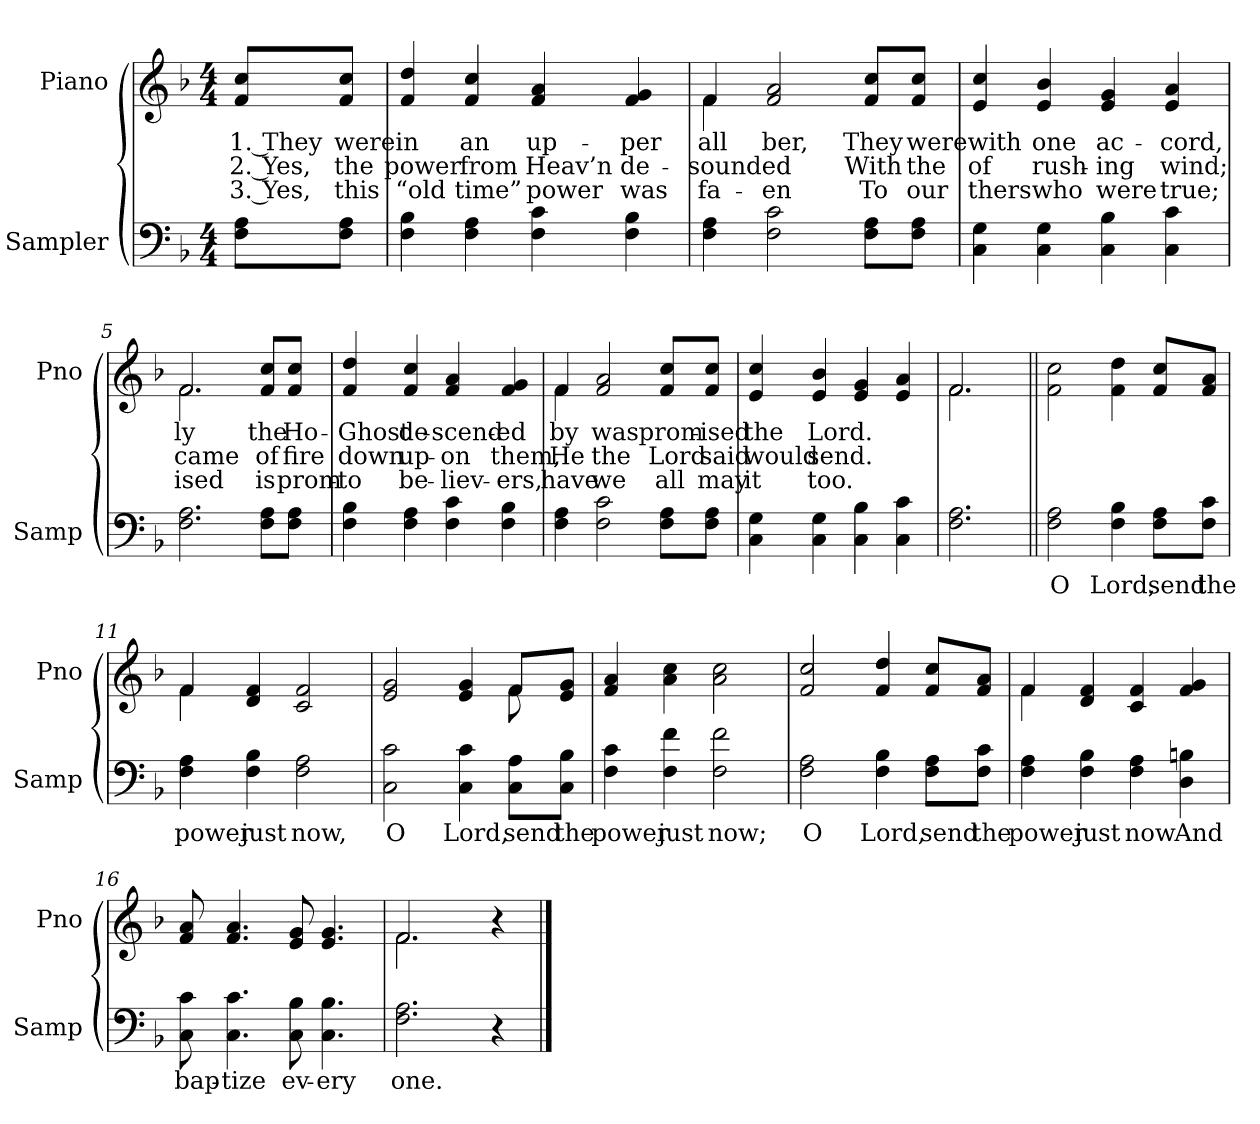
**kern	**text	**kern	**text	**text	**text
*part2	*part2	*part1	*part1	*part1	*part1
*staff2	*staff2	*staff1	*staff1	*staff1	*staff1
*I"Sampler	*	*I"Piano	*	*	*
*I'Samp	*	*I'Pno	*	*	*
*clefF4	*	*clefG2	*	*	*
*k[b-]	*	*k[b-]	*	*	*
*F:	*	*F:	*	*	*
*M4/4	*	*M4/4	*	*	*
=1	=1	=1	=1	=1	=1
8F\ 8A\L	.	8f/ 8cc/L	1. They	2. Yes,	3. Yes,
8F\ 8A\J	.	8f/ 8cc/J	were	the	this
=2	=2	=2	=2	=2	=2
4F 4B-	.	4f 4dd	in	power	“old
4F 4A	.	4f 4cc	an	from	time”
4F 4c	.	4f 4a	up-	Heav’n	power
4F 4B-	.	4f 4g	-per	de-	was
=3	=3	=3	=3	=3	=3
*	*	*^	*	*	*
4F 4A	.	4f/	4f	all	sound	fa-
2F 2c	.	2f 2a	2.ryy	-ber,	-ed	-en
8F\ 8A\L	.	8f/ 8cc/L	.	They	With	To
8F\ 8A\J	.	8f/ 8cc/J	.	were	the	our
*	*	*v	*v	*	*	*
=4	=4	=4	=4	=4	=4
4C 4G	.	4e 4cc	with	of	-thers
4C 4G	.	4e 4b-	one	rush-	who
4C 4B-	.	4e 4g	ac-	-ing	were
4C 4c	.	4e 4a	-cord,	wind;	true;
=5	=5	=5	=5	=5	=5
*	*	*^	*	*	*
2.F 2.A	.	2.f/	2.f	-ly	came	-ised
8F\ 8A\L	.	8f/ 8cc/L	4ryy	the	of	is
8F\ 8A\J	.	8f/ 8cc/J	.	Ho-	fire	prom-
*	*	*v	*v	*	*	*
=6	=6	=6	=6	=6	=6
4F 4B-	.	4f 4dd	Ghost	down	to
4F 4A	.	4f 4cc	de-	up-	be-
4F 4c	.	4f 4a	-scend-	-on	-liev-
4F 4B-	.	4f 4g	-ed	them,	-ers,
=7	=7	=7	=7	=7	=7
*	*	*^	*	*	*
4F 4A	.	4f/	4f	by	He	have
2F 2c	.	2f 2a	2.ryy	was	the	we
8F\ 8A\L	.	8f/ 8cc/L	.	prom-	Lord	all
8F\ 8A\J	.	8f/ 8cc/J	.	-ised	said	may
*	*	*v	*v	*	*	*
=8	=8	=8	=8	=8	=8
4C 4G	.	4e 4cc	the	would	it
4C 4G	.	4e 4b-	Lord.	send.	too.
4C 4B-	.	4e 4g	.	.	.
4C 4c	.	4e 4a	.	.	.
=9	=9	=9	=9	=9	=9
*	*	*^	*	*	*
2.F 2.A	.	2.f/	2.f	.	.	.
=10||	=10||	=10||	=10||	=10||	=10||	=10||
!	!	!LO:TX:t=Refrain	!	!	!	!
*	*	*v	*v	*	*	*
2F 2A	O	2f\ 2cc\	.	.	.
4F 4B-	Lord,	4f\ 4dd\	.	.	.
8F\ 8A\L	send	8f/ 8cc/L	.	.	.
8F\ 8c\J	the	8f/ 8a/J	.	.	.
=11	=11	=11	=11	=11	=11
*	*	*^	*	*	*
4F 4A	power	4f/	4f	.	.	.
4F 4B-	just	4d 4f	2.ryy	.	.	.
2F 2A	now,	2c 2f	.	.	.	.
=12	=12	=12	=12	=12	=12	=12
2C 2c	O	2e 2g	2.ryy	.	.	.
4C 4c	Lord,	4e 4g	.	.	.	.
8C\ 8A\L	send	8f/L	8f	.	.	.
8C\ 8B-\J	the	8e/ 8g/J	8ryy	.	.	.
*	*	*v	*v	*	*	*
=13	=13	=13	=13	=13	=13
4F 4c	power	4f 4a	.	.	.
4F 4f	just	4a 4cc	.	.	.
2F 2f	now;	2a 2cc	.	.	.
=14	=14	=14	=14	=14	=14
2F\ 2A\	O	2f 2cc	.	.	.
4F\ 4B-\	Lord,	4f 4dd	.	.	.
8F\ 8A\L	send	8f/ 8cc/L	.	.	.
8F\ 8c\J	the	8f/ 8a/J	.	.	.
=15	=15	=15	=15	=15	=15
*	*	*^	*	*	*
4F\ 4A\	power	4f/	4f	.	.	.
4F\ 4B-\	just	4d 4f	2.ryy	.	.	.
4F\ 4A\	now	4c 4f	.	.	.	.
4D\ 4Bn\	And	4f 4g	.	.	.	.
*	*	*v	*v	*	*	*
=16	=16	=16	=16	=16	=16
8C\ 8c\	bap-	8f 8a	.	.	.
4.C\ 4.c\	-tize	4.f 4.a	.	.	.
8C\ 8B-\	ev-	8e 8g	.	.	.
4.C\ 4.B-\	-ery	4.e 4.g	.	.	.
=17	=17	=17	=17	=17	=17
*	*	*^	*	*	*
2.F\ 2.A\	one.	2.f/	2.f	.	.	.
4r	.	4r	4ryy	.	.	.
*	*	*v	*v	*	*	*
==	==	==	==	==	==
*-	*-	*-	*-	*-	*-
